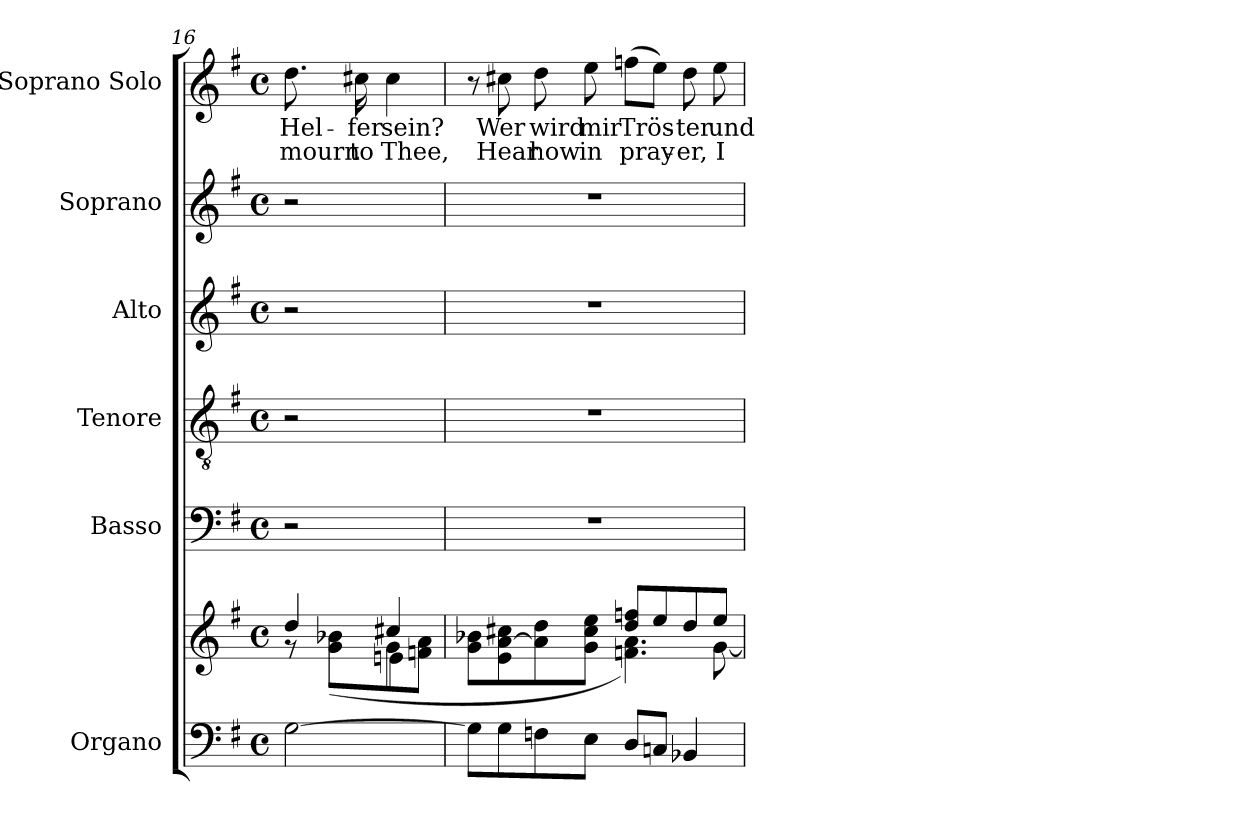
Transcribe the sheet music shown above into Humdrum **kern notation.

**kern	**kern	**kern	**kern	**kern	**kern	**kern	**text	**text
*part6	*part6	*part5	*part4	*part3	*part2	*part1	*part1	*part1
*staff7	*staff6	*staff5	*staff4	*staff3	*staff2	*staff1	*staff1	*staff1
*I"Organo	*	*I"Basso	*I"Tenore	*I"Alto	*I"Soprano	*I"Soprano Solo	*	*
!!LO:LB:g=z
*clefF4	*clefG2	*clefF4	*clefGv2	*clefG2	*clefG2	*clefG2	*	*
*k[f#]	*k[f#]	*k[f#]	*k[f#]	*k[f#]	*k[f#]	*k[f#]	*	*
*M4/4	*M4/4	*M4/4	*M4/4	*M4/4	*M4/4	*M4/4	*	*
*met(c)	*met(c)	*met(c)	*met(c)	*met(c)	*met(c)	*met(c)	*	*
=16X1	=16X1	=16X1	=16X1	=16X1	=16X1	=16X1	=16X1	=16X1
*	*^	*	*	*	*	*	*	*
*	*	*^	*	*	*	*	*	*	*
[2G\	4dd/	8r	4ryy	2r	2r	2r	2r	8.dd\	Hel-	mourn
.	.	(8g\ 8b-X\L	.	.	.	.	.	.	.	.
.	.	.	.	.	.	.	.	16cc#X\	-fer	to
.	4cc#X/	8g\	4en\	.	.	.	.	4cc#\	sein?	Thee,
.	.	8fn\ 8a\J	.	.	.	.	.	.	.	.
*	*	*v	*v	*	*	*	*	*	*	*
=17	=17	=17	=17	=17	=17	=17	=17	=17	=17
8G\L]	2ryy	8g\ 8b-X\L	1r	1r	1r	1r	8r	.	.
8G\	.	8e\ [8a\ 8cc#X\	.	.	.	.	8cc#X\	Wer	Hear
8Fn\	.	8a\] 8dd\	.	.	.	.	8dd\	wird	how
8E\J	.	8g\ 8cc#\ 8ee\J	.	.	.	.	8ee\	mir	in
8D/L	8dd/ 8ffn/L	4.fn\ 4.a\)	.	.	.	.	(8ffn\L	-Trös-	pray-
8Cn/J	8ee/	.	.	.	.	.	8ee\J)	.	.
4BB-X/	8dd/	.	.	.	.	.	8dd\	-ter	-er,
.	8ee/J	[8g\	.	.	.	.	8ee\	und	I
*	*v	*v	*	*	*	*	*	*	*
=	=	=	=	=	=	=	=	=
*-	*-	*-	*-	*-	*-	*-	*-	*-
